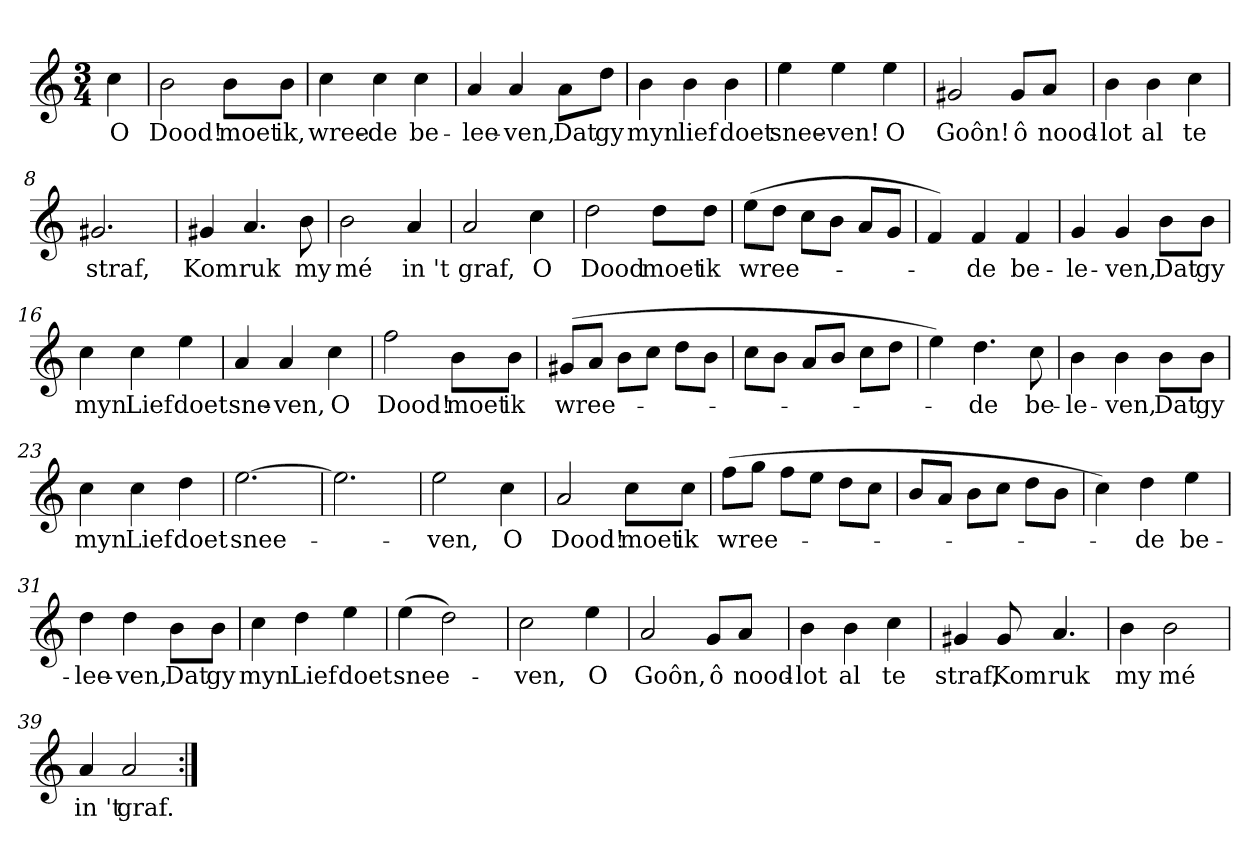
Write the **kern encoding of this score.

**kern	**text
*part1	*part1
*staff1	*staff1
*clefG2	*
*k[]	*
*C:	*
*M3/4	*
*MM120	*
=	=
4cc	O
=1	=1
2b	Dood!
8b\L	moet
8b\J	ik,
=2	=2
4cc	wree-
4cc	-de
4cc	be-
=3	=3
4a	-lee-
4a	-ven,
8a\L	Dat
8dd\J	gy
=4	=4
4b	myn
4b	lief
4b	doet
=5	=5
4ee	snee-
4ee	-ven!
4ee	O
=6	=6
2g#X	Goôn!
8g#/L	ô
8a/J	nood-
=7	=7
4b	-lot
4b	al
4cc	te
=8	=8
2.g#X	straf,
=9	=9
4g#X	Kom
4.a	ruk
8b	my
=10	=10
2b	mé
4a	in 't
=11	=11
2a	graf,
4cc	O
=12	=12
2dd	Dood
8dd\L	moet
8dd\J	ik
=13	=13
(8ee\L	wree-
8dd\J	.
8cc\L	.
8b\J	.
8a/L	.
8g/J	.
=14	=14
4f)	.
4f	-de
4f	be-
=15	=15
4g	-le-
4g	-ven,
8b\L	Dat
8b\J	gy
=16	=16
4cc	myn
4cc	Lief
4ee	doet
=17	=17
4a	sne-
4a	-ven,
4cc	O
=18	=18
2ff	Dood!
8b\L	moet
8b\J	ik
=19	=19
(8g#X/L	wree-
8a/J	.
8b\L	.
8cc\J	.
8dd\L	.
8b\J	.
=20	=20
8cc\L	.
8b\J	.
8a/L	.
8b/J	.
8cc\L	.
8dd\J	.
=21	=21
4ee)	.
4.dd	-de
8cc	be-
=22	=22
4b	-le-
4b	-ven,
8b\L	Dat
8b\J	gy
=23	=23
4cc	myn
4cc	Lief
4dd	doet
=24	=24
[2.ee	snee-
=25	=25
2.ee]	.
=26	=26
2ee	-ven,
4cc	O
=27	=27
2a	Dood!
8cc\L	moet
8cc\J	ik
=28	=28
(8ff\L	wree-
8gg\J	.
8ff\L	.
8ee\J	.
8dd\L	.
8cc\J	.
=29	=29
8b/L	.
8a/J	.
8b\L	.
8cc\J	.
8dd\L	.
8b\J	.
=30	=30
4cc)	.
4dd	-de
4ee	be-
=31	=31
4dd	-lee-
4dd	-ven,
8b\L	Dat
8b\J	gy
=32	=32
4cc	myn
4dd	Lief
4ee	doet
=33	=33
(4ee	snee-
2dd)	.
=34	=34
2cc	-ven,
4ee	O
=35	=35
2a	Goôn,
8g/L	ô
8a/J	nood-
=36	=36
4b	-lot
4b	al
4cc	te
=37	=37
4g#X	straf,
8g#	Kom
4.a	ruk
=38	=38
4b	my
2b	mé
=39	=39
4a	in 't
2a	graf.
=:|!	=:|!
*-	*-
